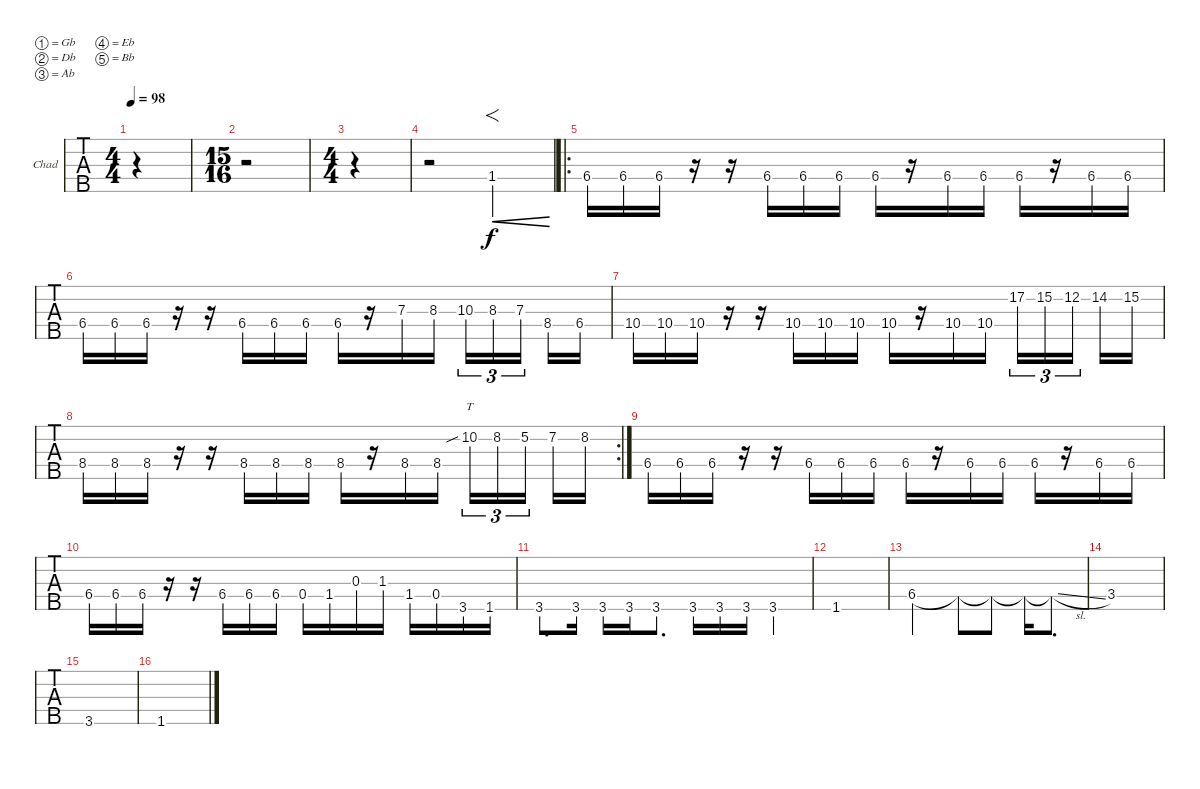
\defaultSystemsLayout 4
\bracketExtendMode groupsimilarinstruments
\firstSystemTrackNameOrientation horizontal
\otherSystemsTrackNameOrientation horizontal
\track ("Chad" "Chad") {instrument electricbassfinger}
\staff {tabs}
\tuning (Gb2 Db2 Ab1 Eb1 Bb0)
\ts (4 4)
\tempo 98
\clef f4
\ks c
|
\ts (15 16)
r.2 |
\ts (4 4)
|
r.2 1.4.2{f cre} |
\ro
6.4{ac}.16 6.4.16 6.4.16 r.16 r.16 6.4.16 6.4.16 6.4.16 6.4.16 r.16 6.4.16 6.4.16 6.4.16 r.16 6.4.16 6.4.16 |
6.4.16 6.4.16 6.4.16 r.16 r.16 6.4.16 6.4.16 6.4.16 6.4.16 r.16 7.3.16 8.3.16 10.3.16{tu (3 2)} 8.3.16{tu (3 2)} 7.3.16{tu (3 2)} 8.4.16 6.4.16 |
10.4.16 10.4.16 10.4.16 r.16 r.16 10.4.16 10.4.16 10.4.16 10.4.16 r.16 10.4.16 10.4.16 17.2.16{tu (3 2)} 15.2.16{tu (3 2)} 12.2.16{tu (3 2)} 14.2.16 15.2.16 |
\rc 2
8.4.16 8.4.16 8.4.16 r.16 r.16 8.4.16 8.4.16 8.4.16 8.4.16 r.16 8.4.16 8.4.16 10.2{sib}.16{tt tu (3 2)} 8.2.16{tu (3 2)} 5.2.16{tu (3 2)} 7.2.16 8.2.16 |
6.4.16 6.4.16 6.4.16 r.16 r.16 6.4.16 6.4.16 6.4.16 6.4.16 r.16 6.4.16 6.4.16 6.4.16 r.16 6.4.16 6.4.16 |
6.4.16 6.4.16 6.4.16 r.16 r.16 6.4.16 6.4.16 6.4.16 0.4.16 1.4.16 0.3.16 1.3.16 1.4.16 0.4.16 3.5.16 1.5.16 |
3.5.8{d} 3.5.16 3.5.16 3.5.16 3.5.8{d} 3.5.16 3.5.16 3.5.16 3.5.4 |
1.5.1 |
6.4.2 6.4{t}.8 6.4{t}.8 6.4{t}.16 6.4{sl t}.8{d} |
3.4.1 |
3.5.1 |
1.5.1
